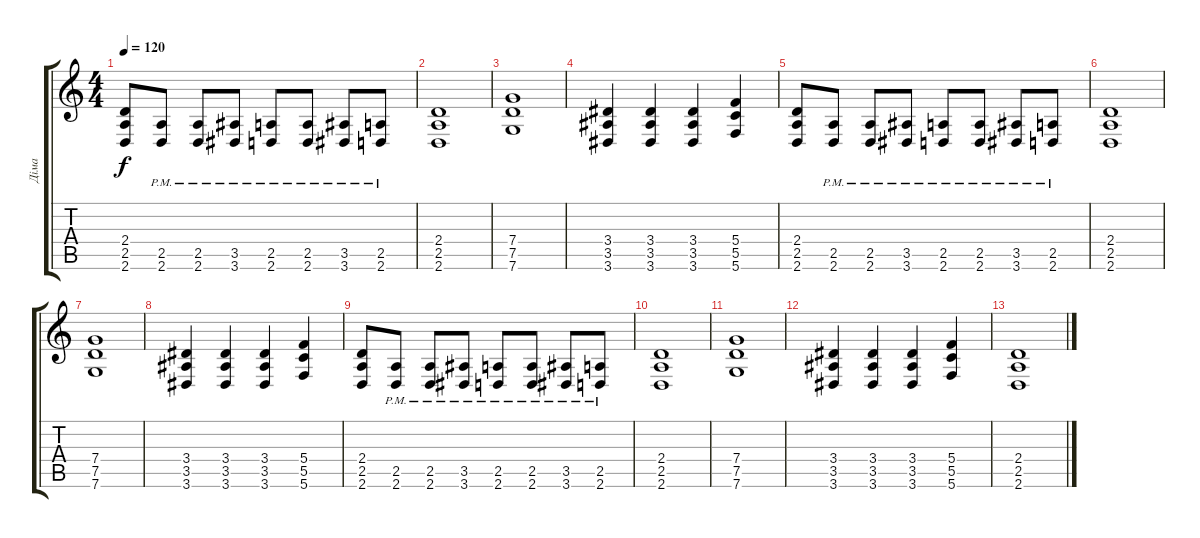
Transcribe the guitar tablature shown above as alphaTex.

\track ("Діма" "Діма") {instrument overdrivenguitar}
\staff {score tabs}
\tuning (D4 A3 F3 C3 G2 C2) {hide}
\ts (4 4)
\tempo 120
\clef g2
\ks c
(2.4 2.5 2.6).8{dy f} (2.5{pm} 2.6{pm}).8 (2.5{pm} 2.6{pm}).8 (3.5{pm} 3.6{pm}).8 (2.5{pm} 2.6{pm}).8 (2.5{pm} 2.6{pm}).8 (3.5{pm} 3.6{pm}).8 (2.5{pm} 2.6{pm}).8 |
(2.4 2.5 2.6).1 |
(7.4 7.5 7.6).1 |
(3.4 3.5 3.6).4 (3.4 3.5 3.6).4 (3.4 3.5 3.6).4 (5.4 5.5 5.6).4 |
(2.4 2.5 2.6).8 (2.5{pm} 2.6{pm}).8 (2.5{pm} 2.6{pm}).8 (3.5{pm} 3.6{pm}).8 (2.5{pm} 2.6{pm}).8 (2.5{pm} 2.6{pm}).8 (3.5{pm} 3.6{pm}).8 (2.5{pm} 2.6{pm}).8 |
(2.4 2.5 2.6).1 |
(7.4 7.5 7.6).1 |
(3.4 3.5 3.6).4 (3.4 3.5 3.6).4 (3.4 3.5 3.6).4 (5.4 5.5 5.6).4 |
(2.4 2.5 2.6).8 (2.5{pm} 2.6{pm}).8 (2.5{pm} 2.6{pm}).8 (3.5{pm} 3.6{pm}).8 (2.5{pm} 2.6{pm}).8 (2.5{pm} 2.6{pm}).8 (3.5{pm} 3.6{pm}).8 (2.5{pm} 2.6{pm}).8 |
(2.4 2.5 2.6).1 |
(7.4 7.5 7.6).1 |
(3.4 3.5 3.6).4 (3.4 3.5 3.6).4 (3.4 3.5 3.6).4 (5.4 5.5 5.6).4 |
(2.4 2.5 2.6).1
